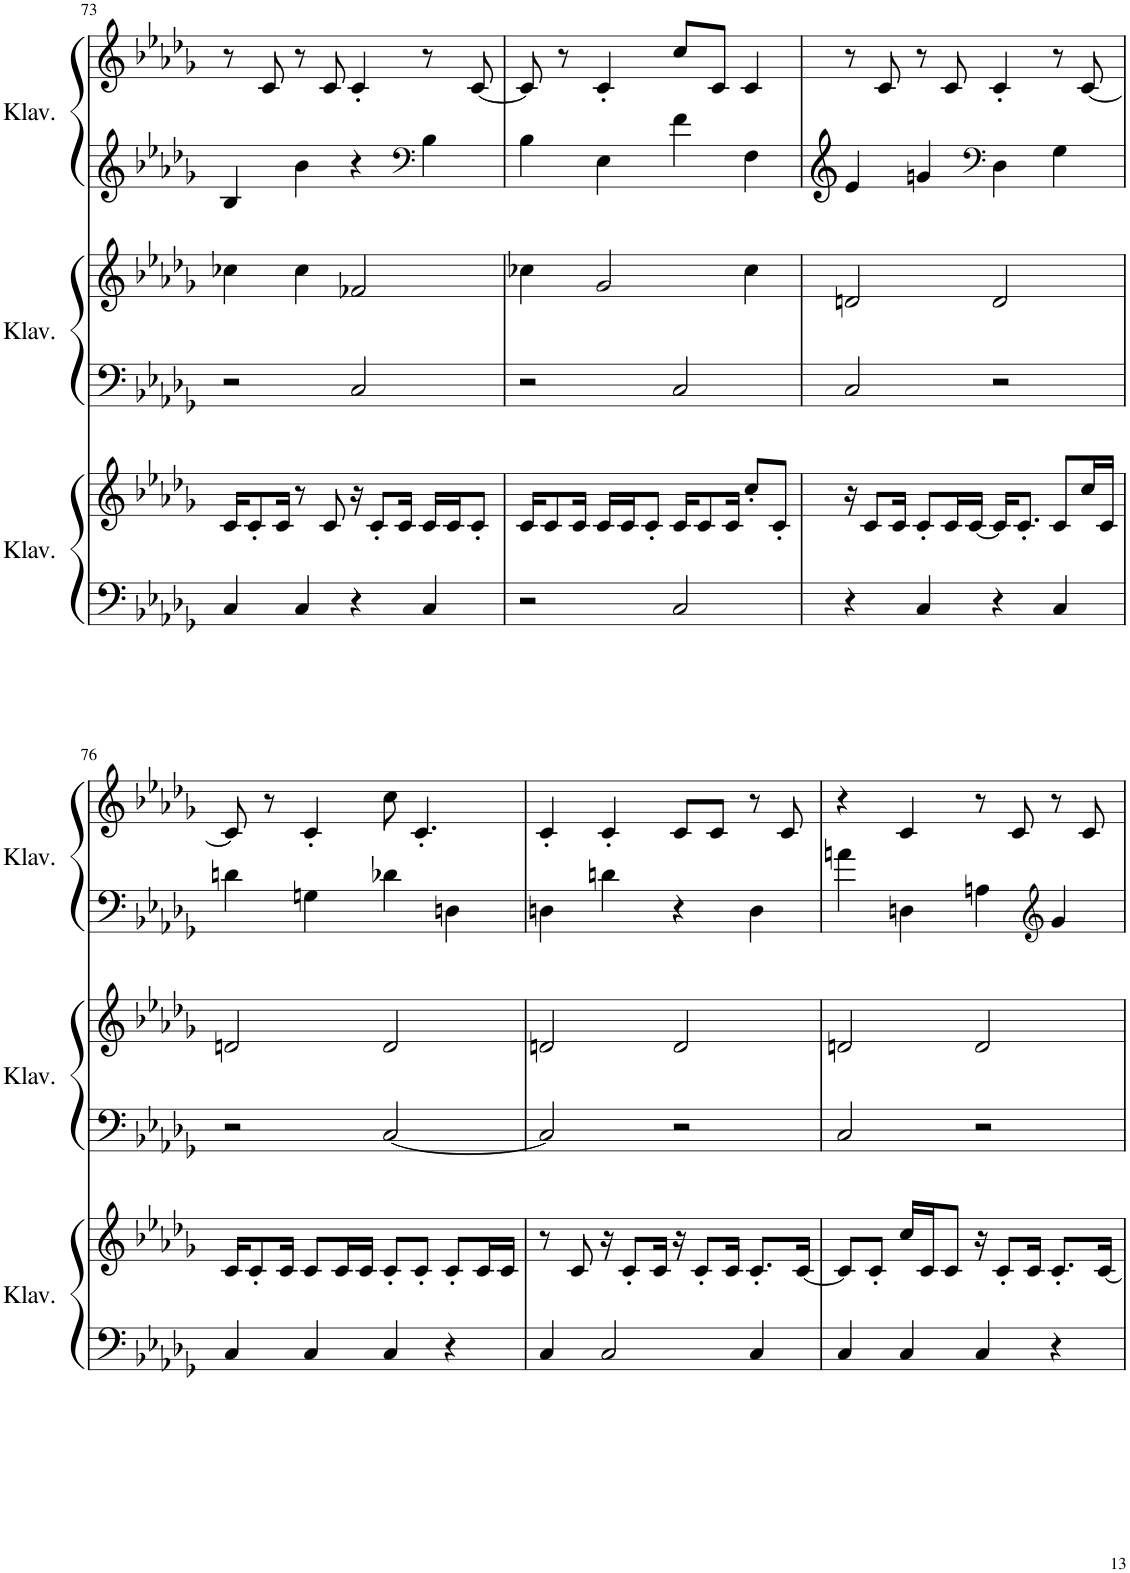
**kern	**kern	**kern	**kern	**kern	**kern
*part3	*part3	*part2	*part2	*part1	*part1
*staff6	*staff5	*staff4	*staff3	*staff2	*staff1
*I"Klavier	*	*I"Klavier	*	*I"Klavier	*
*I'Klav.	*	*I'Klav.	*	*I'Klav.	*
!!LO:PB:g=z
*clefF4	*clefG2	*clefF4	*clefG2	*clefG2	*clefG2
*k[b-e-a-d-g-]	*k[b-e-a-d-g-]	*k[b-e-a-d-g-]	*k[b-e-a-d-g-]	*k[b-e-a-d-g-]	*k[b-e-a-d-g-]
*M4/4	*M4/4	*M4/4	*M4/4	*M4/4	*M4/4
=73	=73	=73	=73	=73	=73
4C/	16c/KL	2r	4cc-X\	4B-/	8r
.	8c'/	.	.	.	.
.	.	.	.	.	8c/
.	16c/Jk	.	.	.	.
4C/	8r	.	4cc-\	4b-\	8r
.	8c/	.	.	.	8c/
4r	16r	2C/	2f-X/	4r	4c'/
.	8c'/L	.	.	.	.
.	16c/Jk	.	.	.	.
*	*	*	*	*clefF4	*
4C/	16c/LL	.	.	4B-\	8r
.	16c/J	.	.	.	.
.	8c'/J	.	.	.	[8c/
=74	=74	=74	=74	=74	=74
2r	16c/KL	2r	4cc-X\	4B-\	8c/]
.	8c/	.	.	.	.
.	.	.	.	.	8r
.	16c/Jk	.	.	.	.
.	16c/LL	.	2g-/	4E-\	4c'/
.	16c/J	.	.	.	.
.	8c'/J	.	.	.	.
2C/	16c/KL	2C/	.	4f\	8cc/L
.	8c/	.	.	.	.
.	.	.	.	.	8c/J
.	16c/Jk	.	.	.	.
.	8cc'/L	.	4cc-\	4F\	4c/
.	8c'/J	.	.	.	.
=75	=75	=75	=75	=75	=75
4r	16r	2C/	2dn/	4e-/	8r
.	8c/L	.	.	.	.
.	.	.	.	.	8c/
.	16c/Jk	.	.	.	.
4C/	8c'/L	.	.	4gn/	8r
.	16c/L	.	.	.	8c/
.	[16c/JJ	.	.	.	.
*	*	*	*	*clefF4	*
4r	16c/KL]	2r	2d/	4D-\	4c'/
.	8.c'/J	.	.	.	.
4C/	8c/L	.	.	4G-\	8r
.	16cc/L	.	.	.	[8c/
.	16c/JJ	.	.	.	.
!!LO:LB:g=z
=76	=76	=76	=76	=76	=76
4C/	16c/KL	2r	2dn/	4dn\	8c/]
.	8c'/	.	.	.	.
.	.	.	.	.	8r
.	16c/Jk	.	.	.	.
4C/	8c/L	.	.	4Gn\	4c'/
.	16c/L	.	.	.	.
.	16c/JJ	.	.	.	.
4C/	8c'/L	[2C/	2d/	4d-X\	8cc\
.	8c'/J	.	.	.	4.c'/
4r	8c'/L	.	.	4Dn\	.
.	16c/L	.	.	.	.
.	16c/JJ	.	.	.	.
=77	=77	=77	=77	=77	=77
4C/	8r	2C/]	2dn/	4Dn\	4c'/
.	8c/	.	.	.	.
2C/	16r	.	.	4dn\	4c'/
.	8c'/L	.	.	.	.
.	16c/Jk	.	.	.	.
.	16r	2r	2d/	4r	8c/L
.	8c'/L	.	.	.	.
.	.	.	.	.	8c/J
.	16c/Jk	.	.	.	.
4C/	8.c'/L	.	.	4D\	8r
.	.	.	.	.	8c/
.	[16c/Jk	.	.	.	.
=78	=78	=78	=78	=78	=78
4C/	8c/L]	2C/	2dn/	4an\	4r
.	8c'/J	.	.	.	.
4C/	16cc/LL	.	.	4Dn\	4c/
.	16c/J	.	.	.	.
.	8c/J	.	.	.	.
4C/	16r	2r	2d/	4An\	8r
.	8c'/L	.	.	.	.
.	.	.	.	.	8c/
.	16c/Jk	.	.	.	.
*	*	*	*	*clefG2	*
4r	8.c'/L	.	.	4g-/	8r
.	.	.	.	.	8c/
.	[16c/Jk	.	.	.	.
=	=	=	=	=	=
*-	*-	*-	*-	*-	*-
